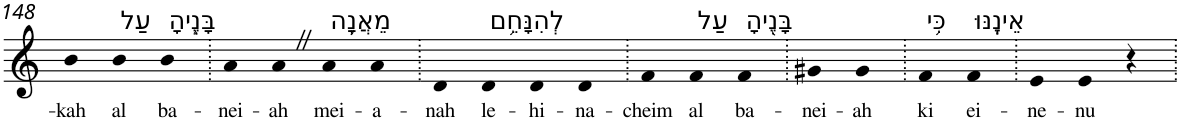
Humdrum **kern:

**kern	**text
*part1	*part1
*staff1	*staff1
*I"Piano	*
*I'Pno	*
!!LO:PB:g=z
*clefG2	*
*k[]	*
=148	=148
!	!LO:LY:b
4b	-kah
!LO:TX:a:t=עַל	!
!	!LO:LY:b
4b	al
!LO:TX:a:t=בָּנֶ֑יהָ	!
!	!LO:LY:b
4b	ba-
=149.	=149.
!	!LO:LY:b
4a	-nei-
!	!LO:LY:b
4aZ	-ah
!LO:TX:a:t=מֵאֲנָ֛ה	!
!	!LO:LY:b
4a	mei-
!	!LO:LY:b
4a	-a-
=150.	=150.
!	!LO:LY:b
4d	-nah
!LO:TX:a:t=לְהִנָּחֵ֥ם	!
!	!LO:LY:b
4d	le-
!	!LO:LY:b
4d	-hi-
!	!LO:LY:b
4d	-na-
=151.	=151.
!	!LO:LY:b
4f	-cheim
!LO:TX:a:t=עַל	!
!	!LO:LY:b
4f	al
!LO:TX:a:t=בָּנֶ֖יהָ	!
!	!LO:LY:b
4f	ba-
=152.	=152.
!	!LO:LY:b
4g#X	-nei-
!	!LO:LY:b
4g#	-ah
=153.	=153.
!LO:TX:a:t=כִּ֥י	!
!	!LO:LY:b
4f	ki
!LO:TX:a:t=אֵינֶֽנּוּ	!
!	!LO:LY:b
4f	ei-
=154.	=154.
!	!LO:LY:b
4e	-ne-
!	!LO:LY:b
4e	-nu
4r	.
=.	=.
*-	*-
